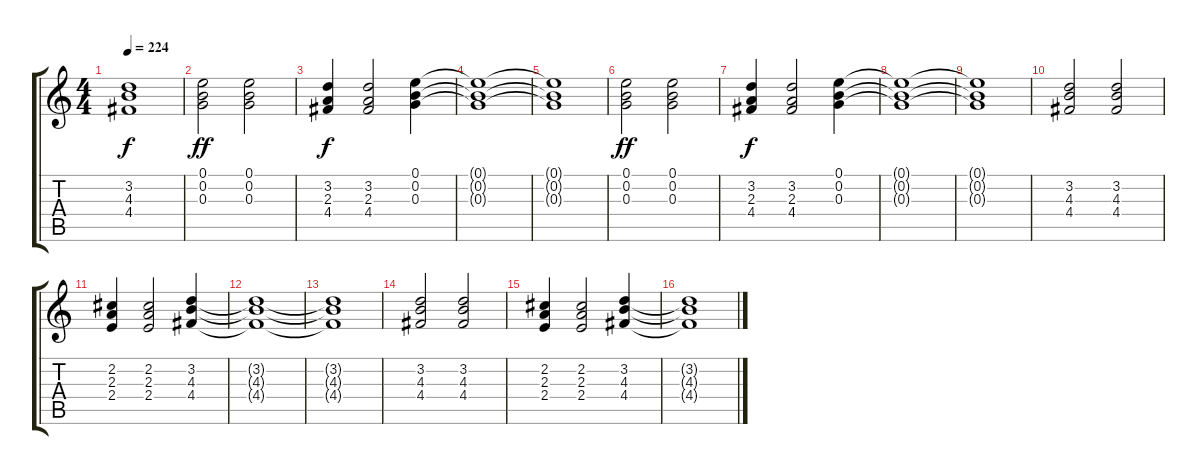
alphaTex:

\track "" {instrument electricguitarclean}
\staff {score tabs}
\tuning (E4 B3 G3 D3 A2 E2) {hide}
\ts (4 4)
\tempo 224
\clef g2
\ks c
(3.2{t} 4.3{t} 4.4{t}).1{dy f} |
(0.1 0.2 0.3).2{dy ff} (0.1 0.2 0.3).2 |
(3.2 2.3 4.4).4{dy f} (3.2 2.3 4.4).2 (0.1 0.2 0.3).4 |
(0.1{t} 0.2{t} 0.3{t}).1 |
(0.1{t} 0.2{t} 0.3{t}).1 |
(0.1 0.2 0.3).2{dy ff} (0.1 0.2 0.3).2 |
(3.2 2.3 4.4).4{dy f} (3.2 2.3 4.4).2 (0.1 0.2 0.3).4 |
(0.1{t} 0.2{t} 0.3{t}).1 |
(0.1{t} 0.2{t} 0.3{t}).1 |
(3.2 4.3 4.4).2 (3.2 4.3 4.4).2 |
(2.2 2.3 2.4).4 (2.2 2.3 2.4).2 (3.2 4.3 4.4).4 |
(3.2{t} 4.3{t} 4.4{t}).1 |
(3.2{t} 4.3{t} 4.4{t}).1 |
(3.2 4.3 4.4).2 (3.2 4.3 4.4).2 |
(2.2 2.3 2.4).4 (2.2 2.3 2.4).2 (3.2 4.3 4.4).4 |
(3.2{t} 4.3{t} 4.4{t}).1
